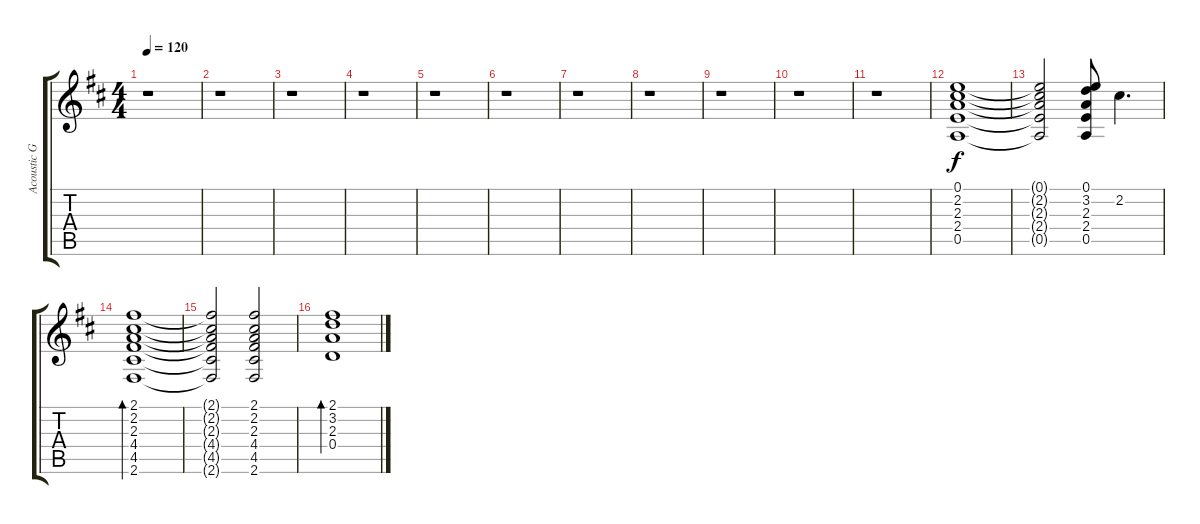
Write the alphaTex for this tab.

\track ("Acoustic Guitar" "Acoustic G") {instrument acousticguitarsteel}
\staff {score tabs}
\tuning (E4 B3 G3 D3 A2 E2) {hide}
\ts (4 4)
\tempo 120
\clef g2
\ks d
r.1{dy f} |
r.1 |
r.1 |
r.1 |
r.1 |
r.1 |
r.1 |
r.1 |
r.1 |
r.1 |
r.1 |
(0.1 2.2 2.3 2.4 0.5).1{volume 9} |
(0.1{t} 2.2{t} 2.3{t} 2.4{t} 0.5{t}).2 (0.1 3.2 2.3 2.4 0.5).8 2.2.4{d} |
(2.1 2.2 2.3 4.4 4.5 2.6).1{bd 120} |
(2.1{t} 2.2{t} 2.3{t} 4.4{t} 4.5{t} 2.6{t}).2 (2.1 2.2 2.3 4.4 4.5 2.6).2 |
(2.1 3.2 2.3 0.4).1{bd 120}
